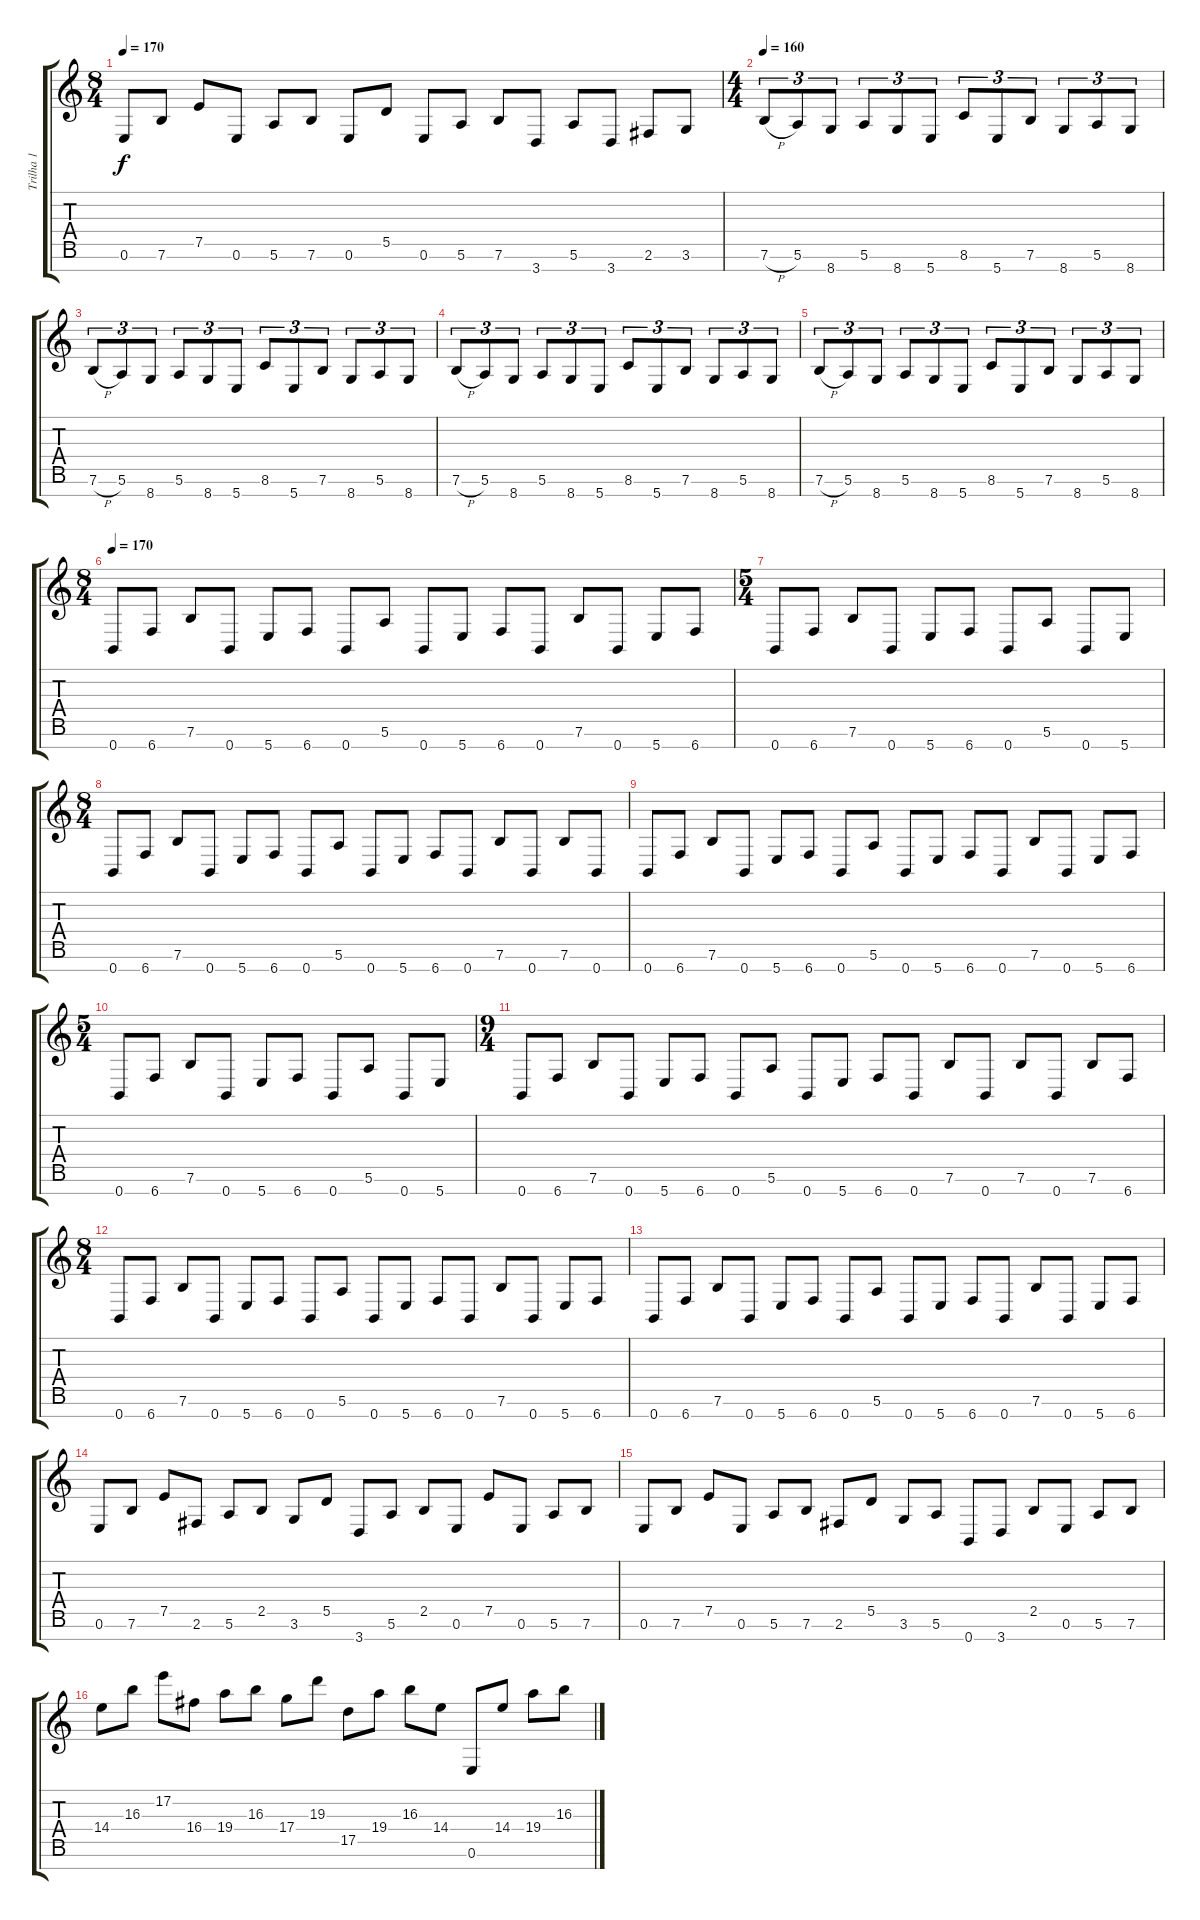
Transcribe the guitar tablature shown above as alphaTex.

\track ("Trilha 1" "Trilha 1") {instrument distortionguitar}
\staff {score tabs}
\tuning (E4 B3 G3 D3 A2 E2 B1) {hide}
\ts (8 4)
\tempo 170
\clef g2
\ks c
0.6.8{dy f} 7.6.8 7.5.8 0.6.8 5.6.8 7.6.8 0.6.8 5.5.8 0.6.8 5.6.8 7.6.8 3.7.8 5.6.8 3.7.8 2.6.8 3.6.8 |
\ts (4 4)
\tempo 160
7.6{h}.8{tu (3 2)} 5.6.8{tu (3 2)} 8.7.8{tu (3 2)} 5.6.8{tu (3 2)} 8.7.8{tu (3 2)} 5.7.8{tu (3 2)} 8.6.8{tu (3 2)} 5.7.8{tu (3 2)} 7.6.8{tu (3 2)} 8.7.8{tu (3 2)} 5.6.8{tu (3 2)} 8.7.8{tu (3 2)} |
7.6{h}.8{tu (3 2)} 5.6.8{tu (3 2)} 8.7.8{tu (3 2)} 5.6.8{tu (3 2)} 8.7.8{tu (3 2)} 5.7.8{tu (3 2)} 8.6.8{tu (3 2)} 5.7.8{tu (3 2)} 7.6.8{tu (3 2)} 8.7.8{tu (3 2)} 5.6.8{tu (3 2)} 8.7.8{tu (3 2)} |
7.6{h}.8{tu (3 2)} 5.6.8{tu (3 2)} 8.7.8{tu (3 2)} 5.6.8{tu (3 2)} 8.7.8{tu (3 2)} 5.7.8{tu (3 2)} 8.6.8{tu (3 2)} 5.7.8{tu (3 2)} 7.6.8{tu (3 2)} 8.7.8{tu (3 2)} 5.6.8{tu (3 2)} 8.7.8{tu (3 2)} |
7.6{h}.8{tu (3 2)} 5.6.8{tu (3 2)} 8.7.8{tu (3 2)} 5.6.8{tu (3 2)} 8.7.8{tu (3 2)} 5.7.8{tu (3 2)} 8.6.8{tu (3 2)} 5.7.8{tu (3 2)} 7.6.8{tu (3 2)} 8.7.8{tu (3 2)} 5.6.8{tu (3 2)} 8.7.8{tu (3 2)} |
\ts (8 4)
\tempo 170
0.7.8 6.7.8 7.6.8 0.7.8 5.7.8 6.7.8 0.7.8 5.6.8 0.7.8 5.7.8 6.7.8 0.7.8 7.6.8 0.7.8 5.7.8 6.7.8 |
\ts (5 4)
0.7.8 6.7.8 7.6.8 0.7.8 5.7.8 6.7.8 0.7.8 5.6.8 0.7.8 5.7.8 |
\ts (8 4)
0.7.8 6.7.8 7.6.8 0.7.8 5.7.8 6.7.8 0.7.8 5.6.8 0.7.8 5.7.8 6.7.8 0.7.8 7.6.8 0.7.8 7.6.8 0.7.8 |
0.7.8 6.7.8 7.6.8 0.7.8 5.7.8 6.7.8 0.7.8 5.6.8 0.7.8 5.7.8 6.7.8 0.7.8 7.6.8 0.7.8 5.7.8 6.7.8 |
\ts (5 4)
0.7.8 6.7.8 7.6.8 0.7.8 5.7.8 6.7.8 0.7.8 5.6.8 0.7.8 5.7.8 |
\ts (9 4)
0.7.8 6.7.8 7.6.8 0.7.8 5.7.8 6.7.8 0.7.8 5.6.8 0.7.8 5.7.8 6.7.8 0.7.8 7.6.8 0.7.8 7.6.8 0.7.8 7.6.8 6.7.8 |
\ts (8 4)
0.7.8 6.7.8 7.6.8 0.7.8 5.7.8 6.7.8 0.7.8 5.6.8 0.7.8 5.7.8 6.7.8 0.7.8 7.6.8 0.7.8 5.7.8 6.7.8 |
0.7.8 6.7.8 7.6.8 0.7.8 5.7.8 6.7.8 0.7.8 5.6.8 0.7.8 5.7.8 6.7.8 0.7.8 7.6.8 0.7.8 5.7.8 6.7.8 |
0.6.8 7.6.8 7.5.8 2.6.8 5.6.8 2.5.8 3.6.8 5.5.8 3.7.8 5.6.8 2.5.8 0.6.8 7.5.8 0.6.8 5.6.8 7.6.8 |
0.6.8 7.6.8 7.5.8 0.6.8 5.6.8 7.6.8 2.6.8 5.5.8 3.6.8 5.6.8 0.7.8 3.7.8 2.5.8 0.6.8 5.6.8 7.6.8 |
14.4.8 16.3.8 17.2.8 16.4.8 19.4.8 16.3.8 17.4.8 19.3.8 17.5.8 19.4.8 16.3.8 14.4.8 0.6.8 14.4.8 19.4.8 16.3.8
